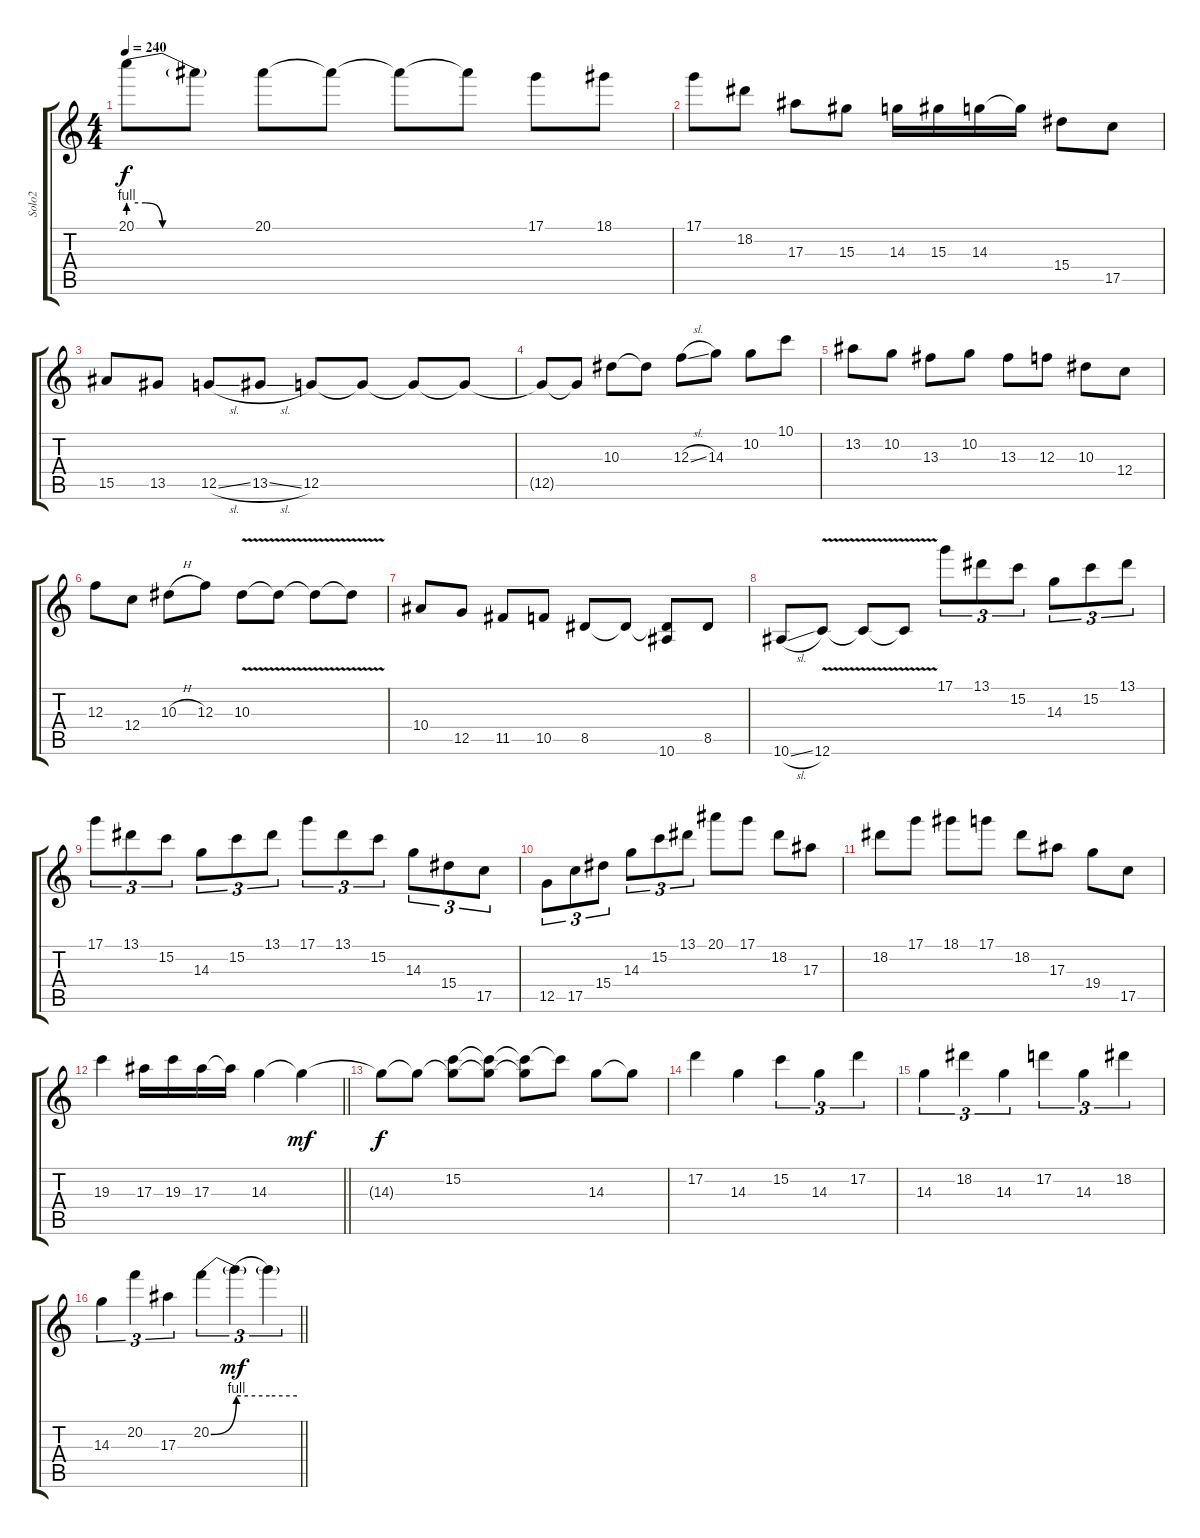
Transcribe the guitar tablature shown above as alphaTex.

\track ("Solo2" "Solo2") {instrument distortionguitar}
\staff {score tabs}
\tuning (D4 A3 F3 C3 G2 C2) {hide}
\ts (4 4)
\tempo 240
\clef g2
\ks c
20.1{be (custom 0 4 15 4 30 0 60 0) t}.8{dy f} 20.1{be (hold 0 0 60 0) t}.8 20.1.8 20.1{t}.8 20.1{t}.8 20.1{t}.8 17.1.8 18.1.8 |
17.1.8 18.2.8 17.3.8 15.3.8 14.3.16 15.3.16 14.3.16 14.3{t}.16 15.4.8 17.5.8 |
15.5.8 13.5.8 12.5{sl}.8 13.5{sl}.8 12.5.8 12.5{t}.8 12.5{t}.8 12.5{t}.8 |
12.5{t}.8 12.5{t}.8 10.3.8 10.3{t}.8 12.3{sl}.8 14.3.8 10.2.8 10.1.8 |
13.2.8 10.2.8 13.3.8 10.2.8 13.3.8 12.3.8 10.3.8 12.4.8 |
12.3.8 12.4.8 10.3{h}.8 12.3.8 10.3{v}.8 10.3{v t}.8 10.3{v t}.8 10.3{v t}.8 |
10.4.8 12.5.8 11.5.8 10.5.8 8.5.8 8.5{t}.8 (8.5{t} 10.6).8 8.5.8 |
10.6{sl}.8 12.6{v}.8 12.6{v t}.8 12.6{v t}.8 17.1.8{tu (3 2)} 13.1.8{tu (3 2)} 15.2.8{tu (3 2)} 14.3.8{tu (3 2)} 15.2.8{tu (3 2)} 13.1.8{tu (3 2)} |
17.1.8{tu (3 2)} 13.1.8{tu (3 2)} 15.2.8{tu (3 2)} 14.3.8{tu (3 2)} 15.2.8{tu (3 2)} 13.1.8{tu (3 2)} 17.1.8{tu (3 2)} 13.1.8{tu (3 2)} 15.2.8{tu (3 2)} 14.3.8{tu (3 2)} 15.4.8{tu (3 2)} 17.5.8{tu (3 2)} |
12.5.8{tu (3 2)} 17.5.8{tu (3 2)} 15.4.8{tu (3 2)} 14.3.8{tu (3 2)} 15.2.8{tu (3 2)} 13.1.8{tu (3 2)} 20.1.8 17.1.8 18.2.8 17.3.8 |
18.2.8 17.1.8 18.1.8 17.1.8 18.2.8 17.3.8 19.4.8 17.5.8 |
\barLineRight lightlight
19.3.4 17.3.16 19.3.16 17.3.16 17.3{t}.16 14.3.4 14.3{t}.4{dy mf} |
14.3{t}.8{dy f} 14.3{t}.8 (15.2 14.3{t}).8 (15.2{t} 14.3{t}).8 (15.2{t} 14.3{t}).8 15.2{t}.8 14.3.8 14.3{t}.8 |
17.2.4 14.3.4 15.2.4{tu (3 2)} 14.3.4{tu (3 2)} 17.2.4{tu (3 2)} |
14.3.4{tu (3 2)} 18.2.4{tu (3 2)} 14.3.4{tu (3 2)} 17.2.4{tu (3 2)} 14.3.4{tu (3 2)} 18.2.4{tu (3 2)} |
\barLineRight lightlight
14.3.4{tu (3 2)} 20.2.4{tu (3 2)} 17.3.4{tu (3 2)} 20.2{be (bend 0 0 60 4)}.4{tu (3 2)} 20.2{be (hold 0 4 60 4) t}.4{tu (3 2) dy mf} 20.2{be (hold 0 4 60 4) t}.4{tu (3 2)}
